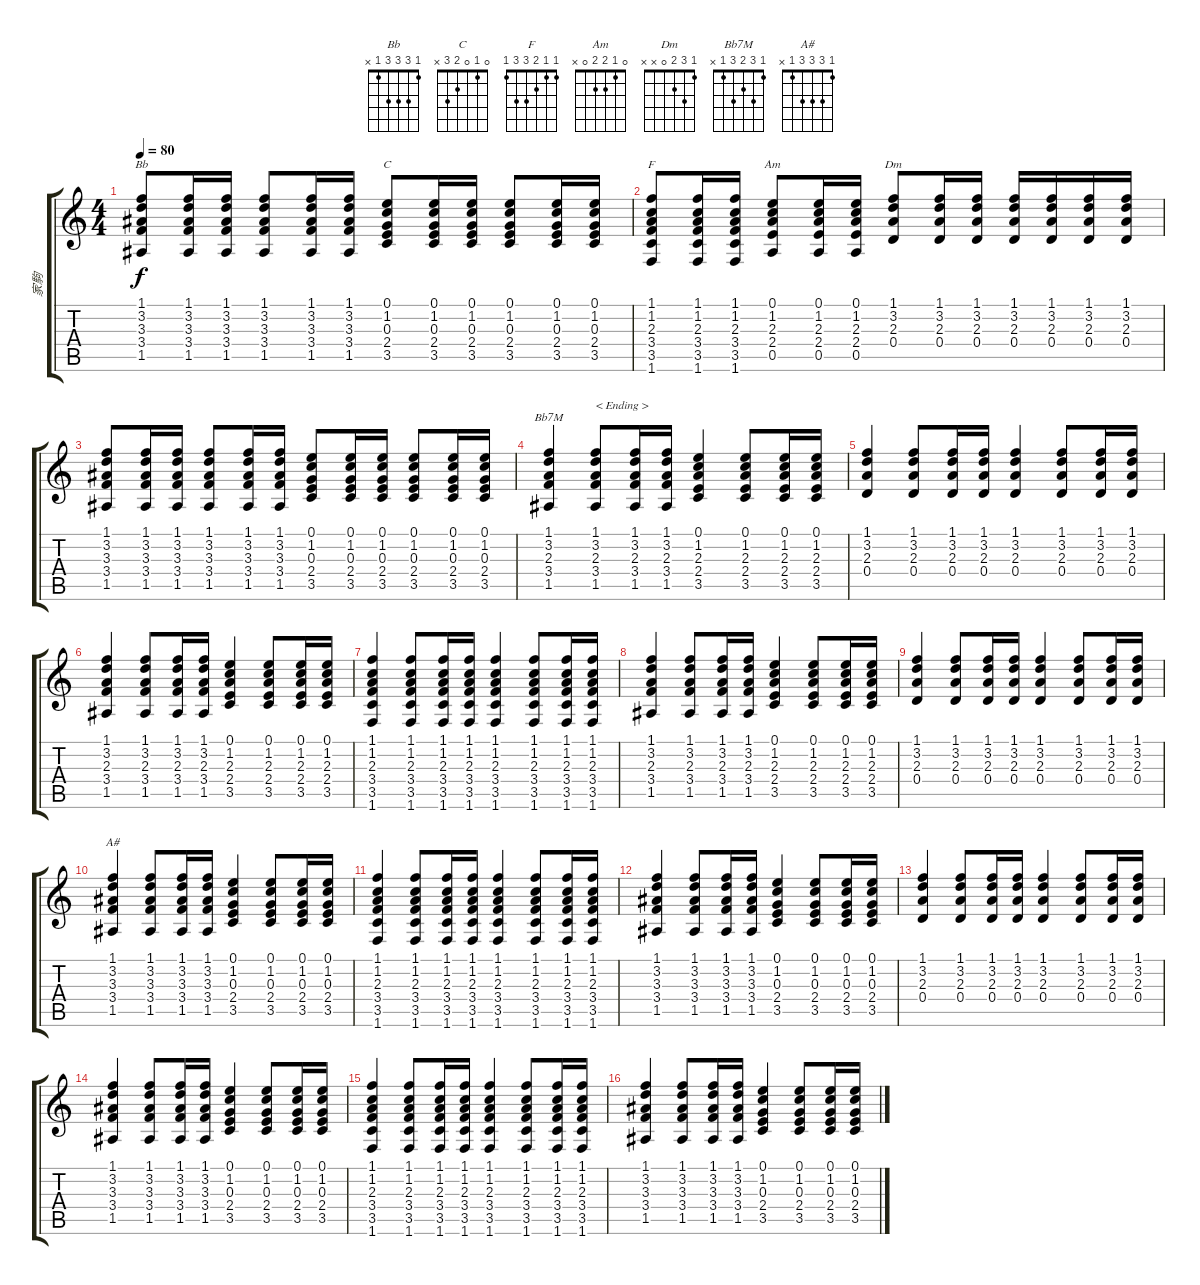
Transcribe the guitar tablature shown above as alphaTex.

\track ("家駒" "家駒") {instrument acousticguitarsteel}
\staff {score tabs}
\tuning (E4 B3 G3 D3 A2 E2) {hide}
\chord ("Bb" 1 3 3 3 1 x)
\chord ("C" 0 1 0 2 3 x)
\chord ("F" 1 1 2 3 3 1)
\chord ("Am" 0 1 2 2 0 x)
\chord ("Dm" 1 3 2 0 x x)
\chord ("Bb7M" 1 3 2 3 1 x)
\chord ("A#" 1 3 3 3 1 x)
\ts (4 4)
\tempo 80
\clef g2
\ks c
(1.1 3.2 3.3 3.4 1.5).8{ch "Bb" dy f} (1.1 3.2 3.3 3.4 1.5).16 (1.1 3.2 3.3 3.4 1.5).16 (1.1 3.2 3.3 3.4 1.5).8 (1.1 3.2 3.3 3.4 1.5).16 (1.1 3.2 3.3 3.4 1.5).16 (0.1 1.2 0.3 2.4 3.5).8{ch "C"} (0.1 1.2 0.3 2.4 3.5).16 (0.1 1.2 0.3 2.4 3.5).16 (0.1 1.2 0.3 2.4 3.5).8 (0.1 1.2 0.3 2.4 3.5).16 (0.1 1.2 0.3 2.4 3.5).16 |
(1.1 1.2 2.3 3.4 3.5 1.6).8{ch "F"} (1.1 1.2 2.3 3.4 3.5 1.6).16 (1.1 1.2 2.3 3.4 3.5 1.6).16 (0.1 1.2 2.3 2.4 0.5).8{ch "Am"} (0.1 1.2 2.3 2.4 0.5).16 (0.1 1.2 2.3 2.4 0.5).16 (1.1 3.2 2.3 0.4).8{ch "Dm"} (1.1 3.2 2.3 0.4).16 (1.1 3.2 2.3 0.4).16 (1.1 3.2 2.3 0.4).16 (1.1 3.2 2.3 0.4).16 (1.1 3.2 2.3 0.4).16 (1.1 3.2 2.3 0.4).16 |
(1.1 3.2 3.3 3.4 1.5).8 (1.1 3.2 3.3 3.4 1.5).16 (1.1 3.2 3.3 3.4 1.5).16 (1.1 3.2 3.3 3.4 1.5).8 (1.1 3.2 3.3 3.4 1.5).16 (1.1 3.2 3.3 3.4 1.5).16 (0.1 1.2 0.3 2.4 3.5).8 (0.1 1.2 0.3 2.4 3.5).16 (0.1 1.2 0.3 2.4 3.5).16 (0.1 1.2 0.3 2.4 3.5).8 (0.1 1.2 0.3 2.4 3.5).16 (0.1 1.2 0.3 2.4 3.5).16 |
(1.1 3.2 2.3 3.4 1.5).4{ch "Bb7M"} (1.1 3.2 2.3 3.4 1.5).8{txt "< Ending >"} (1.1 3.2 2.3 3.4 1.5).16 (1.1 3.2 2.3 3.4 1.5).16 (0.1 1.2 2.3 2.4 3.5).4 (0.1 1.2 2.3 2.4 3.5).8 (0.1 1.2 2.3 2.4 3.5).16 (0.1 1.2 2.3 2.4 3.5).16 |
(1.1 3.2 2.3 0.4).4 (1.1 3.2 2.3 0.4).8 (1.1 3.2 2.3 0.4).16 (1.1 3.2 2.3 0.4).16 (1.1 3.2 2.3 0.4).4 (1.1 3.2 2.3 0.4).8 (1.1 3.2 2.3 0.4).16 (1.1 3.2 2.3 0.4).16 |
(1.1 3.2 2.3 3.4 1.5).4 (1.1 3.2 2.3 3.4 1.5).8 (1.1 3.2 2.3 3.4 1.5).16 (1.1 3.2 2.3 3.4 1.5).16 (0.1 1.2 2.3 2.4 3.5).4 (0.1 1.2 2.3 2.4 3.5).8 (0.1 1.2 2.3 2.4 3.5).16 (0.1 1.2 2.3 2.4 3.5).16 |
(1.1 1.2 2.3 3.4 3.5 1.6).4 (1.1 1.2 2.3 3.4 3.5 1.6).8 (1.1 1.2 2.3 3.4 3.5 1.6).16 (1.1 1.2 2.3 3.4 3.5 1.6).16 (1.1 1.2 2.3 3.4 3.5 1.6).4 (1.1 1.2 2.3 3.4 3.5 1.6).8 (1.1 1.2 2.3 3.4 3.5 1.6).16 (1.1 1.2 2.3 3.4 3.5 1.6).16 |
(1.1 3.2 2.3 3.4 1.5).4 (1.1 3.2 2.3 3.4 1.5).8 (1.1 3.2 2.3 3.4 1.5).16 (1.1 3.2 2.3 3.4 1.5).16 (0.1 1.2 2.3 2.4 3.5).4 (0.1 1.2 2.3 2.4 3.5).8 (0.1 1.2 2.3 2.4 3.5).16 (0.1 1.2 2.3 2.4 3.5).16 |
(1.1 3.2 2.3 0.4).4 (1.1 3.2 2.3 0.4).8 (1.1 3.2 2.3 0.4).16 (1.1 3.2 2.3 0.4).16 (1.1 3.2 2.3 0.4).4 (1.1 3.2 2.3 0.4).8 (1.1 3.2 2.3 0.4).16 (1.1 3.2 2.3 0.4).16 |
(1.1 3.2 3.3 3.4 1.5).4{ch "A#"} (1.1 3.2 3.3 3.4 1.5).8 (1.1 3.2 3.3 3.4 1.5).16 (1.1 3.2 3.3 3.4 1.5).16 (0.1 1.2 0.3 2.4 3.5).4 (0.1 1.2 0.3 2.4 3.5).8 (0.1 1.2 0.3 2.4 3.5).16 (0.1 1.2 0.3 2.4 3.5).16 |
(1.1 1.2 2.3 3.4 3.5 1.6).4 (1.1 1.2 2.3 3.4 3.5 1.6).8 (1.1 1.2 2.3 3.4 3.5 1.6).16 (1.1 1.2 2.3 3.4 3.5 1.6).16 (1.1 1.2 2.3 3.4 3.5 1.6).4 (1.1 1.2 2.3 3.4 3.5 1.6).8 (1.1 1.2 2.3 3.4 3.5 1.6).16 (1.1 1.2 2.3 3.4 3.5 1.6).16 |
(1.1 3.2 3.3 3.4 1.5).4 (1.1 3.2 3.3 3.4 1.5).8 (1.1 3.2 3.3 3.4 1.5).16 (1.1 3.2 3.3 3.4 1.5).16 (0.1 1.2 0.3 2.4 3.5).4 (0.1 1.2 0.3 2.4 3.5).8 (0.1 1.2 0.3 2.4 3.5).16 (0.1 1.2 0.3 2.4 3.5).16 |
(1.1 3.2 2.3 0.4).4 (1.1 3.2 2.3 0.4).8 (1.1 3.2 2.3 0.4).16 (1.1 3.2 2.3 0.4).16 (1.1 3.2 2.3 0.4).4 (1.1 3.2 2.3 0.4).8 (1.1 3.2 2.3 0.4).16 (1.1 3.2 2.3 0.4).16 |
(1.1 3.2 3.3 3.4 1.5).4 (1.1 3.2 3.3 3.4 1.5).8 (1.1 3.2 3.3 3.4 1.5).16 (1.1 3.2 3.3 3.4 1.5).16 (0.1 1.2 0.3 2.4 3.5).4 (0.1 1.2 0.3 2.4 3.5).8 (0.1 1.2 0.3 2.4 3.5).16 (0.1 1.2 0.3 2.4 3.5).16 |
(1.1 1.2 2.3 3.4 3.5 1.6).4 (1.1 1.2 2.3 3.4 3.5 1.6).8 (1.1 1.2 2.3 3.4 3.5 1.6).16 (1.1 1.2 2.3 3.4 3.5 1.6).16 (1.1 1.2 2.3 3.4 3.5 1.6).4 (1.1 1.2 2.3 3.4 3.5 1.6).8 (1.1 1.2 2.3 3.4 3.5 1.6).16 (1.1 1.2 2.3 3.4 3.5 1.6).16 |
(1.1 3.2 3.3 3.4 1.5).4 (1.1 3.2 3.3 3.4 1.5).8 (1.1 3.2 3.3 3.4 1.5).16 (1.1 3.2 3.3 3.4 1.5).16 (0.1 1.2 0.3 2.4 3.5).4 (0.1 1.2 0.3 2.4 3.5).8 (0.1 1.2 0.3 2.4 3.5).16 (0.1 1.2 0.3 2.4 3.5).16
